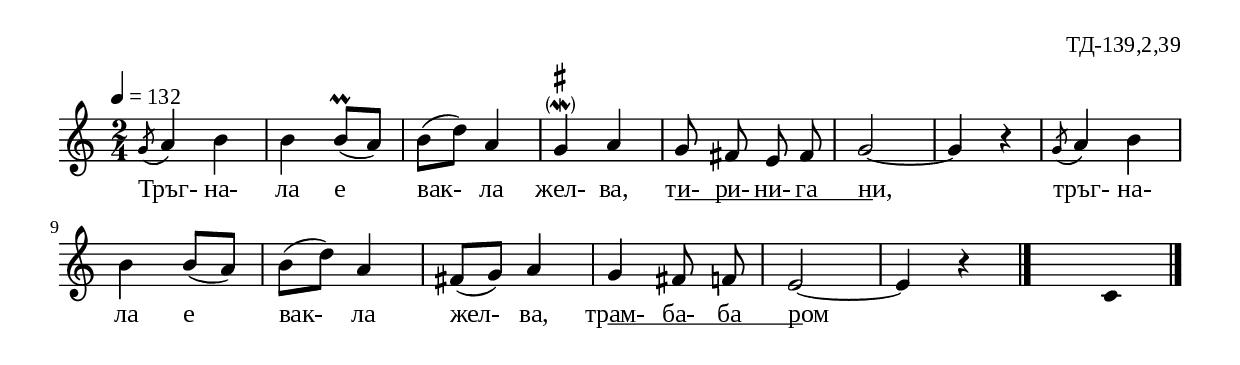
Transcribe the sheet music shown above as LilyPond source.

%{
sva_139_2_39
%}

\include "td-preamble.ly"

\score {
\relative c'' {
\tempo 4 = 132
\time 2/4
%\cadenzaOn
\acciaccatura g8 a4 b | b b8\prall([ a]) | b([ d]) a4 | 
\parS
g-\parenthesize\mordent^\markup{ \sharp } a | g8\noBeam fis e\noBeam fis |
 g2~ | g4 r |
\acciaccatura g8 a4 b | b b8([ a]) | b([ d]) a4 | fis!8([ g]) a4 | g fis!8\noBeam f! | e2~ | e4 r
 \bar "|." 
 s4 \fixB c
 \bar "|." 
}
\addlyrics { Тръг- на- ла е вак- ла жел- ва, 
ти- \startTextSpan ри- ни- га ни, \stopTextSpan 
тръг- на- ла е вак- ла жел- ва, 
трам- \startTextSpan ба- ба ром \stopTextSpan }
%
\layout {
%   \context { 
%	    \Staff \remove "Time_signature_engraver" } 
  indent = #0
  line-width = 190\mm
  ragged-right=##f
\context {
      \Lyrics
      \consists "Text_spanner_engraver"
      \override TextSpanner #'direction = #DOWN
      \override TextSpanner #'style = #'line    
      \override TextSpanner #'outside-staff-priority = ##f
      \override TextSpanner #'padding = #0.2 % sets the distance of the line from the lyrics
      \override TextSpanner #'bound-details =
      #`((left . ((Y . 0)
                  (padding . 0)
                  (attach-dir . ,LEFT)))
         (left-broken . ((end-on-note . #t)))
         (right . ((Y . 0)
                   (padding . 0)
                   (attach-dir . ,RIGHT))))
    }
  
}
%
\midi { 
	\context {
		\Score tempoWholesPerMinute = #(ly:make-moment 132 4)
		}
	}
}
%
\header{
  opus = "ТД-139,2,39"
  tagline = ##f
}


